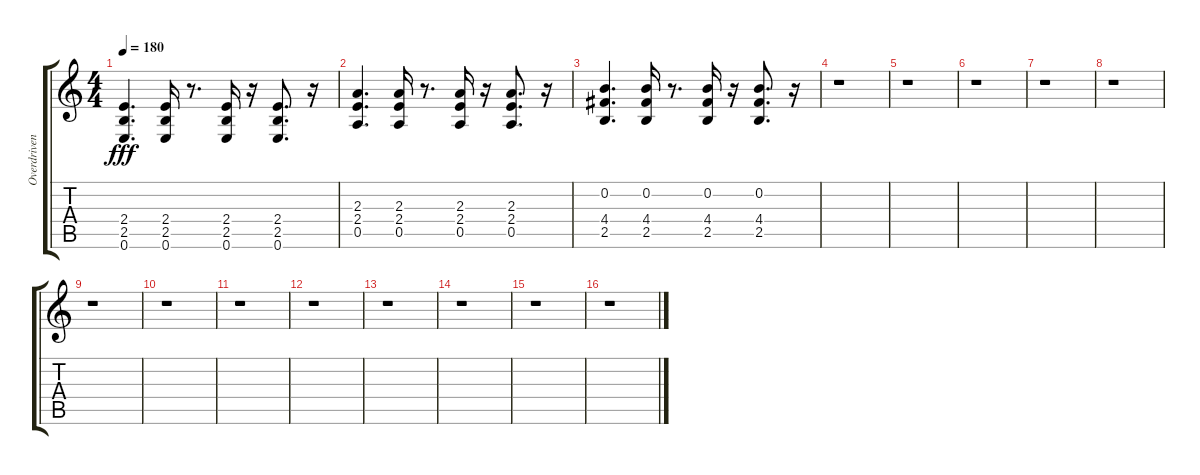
\track ("Overdriven" "Overdriven") {instrument overdrivenguitar}
\staff {score tabs}
\tuning (E4 B3 G3 D3 A2 E2) {hide}
\ts (4 4)
\tempo 180
\clef g2
\ks c
(2.4 2.5 0.6).4{d dy fff} (2.4 2.5 0.6).16 r.8{d} (2.4 2.5 0.6).16 r.16 (2.4 2.5 0.6).8{d} r.16 |
(2.3 2.4 0.5).4{d} (2.3 2.4 0.5).16 r.8{d} (2.3 2.4 0.5).16 r.16 (2.3 2.4 0.5).8{d} r.16 |
(0.2 4.4 2.5).4{d} (0.2 4.4 2.5).16 r.8{d} (0.2 4.4 2.5).16 r.16 (0.2 4.4 2.5).8{d} r.16 |
r.1 |
r.1 |
r.1 |
r.1 |
r.1 |
r.1 |
r.1 |
r.1 |
r.1 |
r.1 |
r.1 |
r.1 |
r.1
